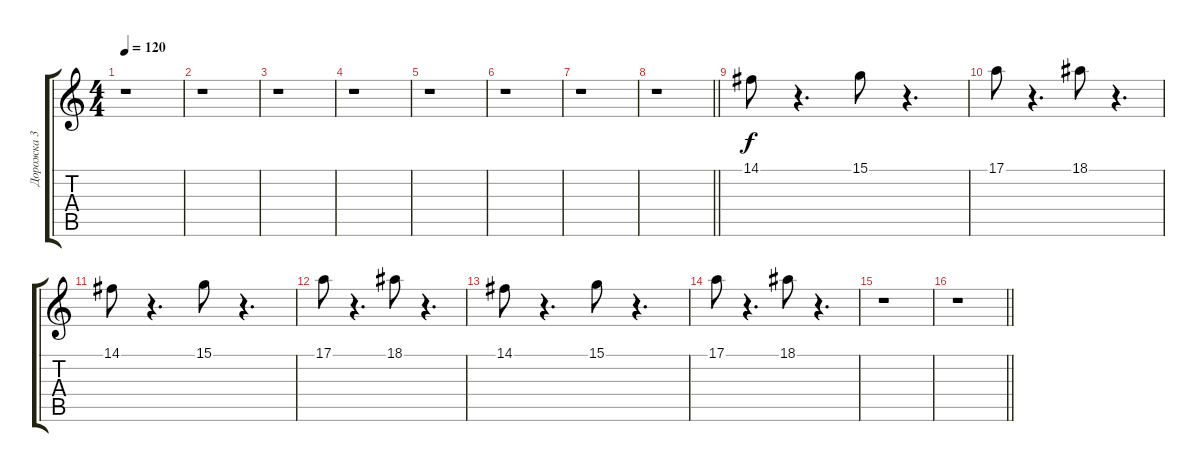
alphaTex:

\track ("Дорожка 3" "Дорожка 3") {instrument lead3calliope}
\staff {score tabs}
\tuning (E4 B3 G3 D3 A2 E2) {hide}
\ts (4 4)
\tempo 120
\clef g2
\ks c
r.1{dy f} |
r.1 |
r.1 |
r.1 |
r.1 |
r.1 |
r.1 |
\barLineRight lightlight
r.1 |
14.1.8 r.4{d} 15.1.8 r.4{d} |
17.1.8 r.4{d} 18.1.8 r.4{d} |
14.1.8 r.4{d} 15.1.8 r.4{d} |
17.1.8 r.4{d} 18.1.8 r.4{d} |
14.1.8 r.4{d} 15.1.8 r.4{d} |
17.1.8 r.4{d} 18.1.8 r.4{d} |
r.1 |
\barLineRight lightlight
r.1
